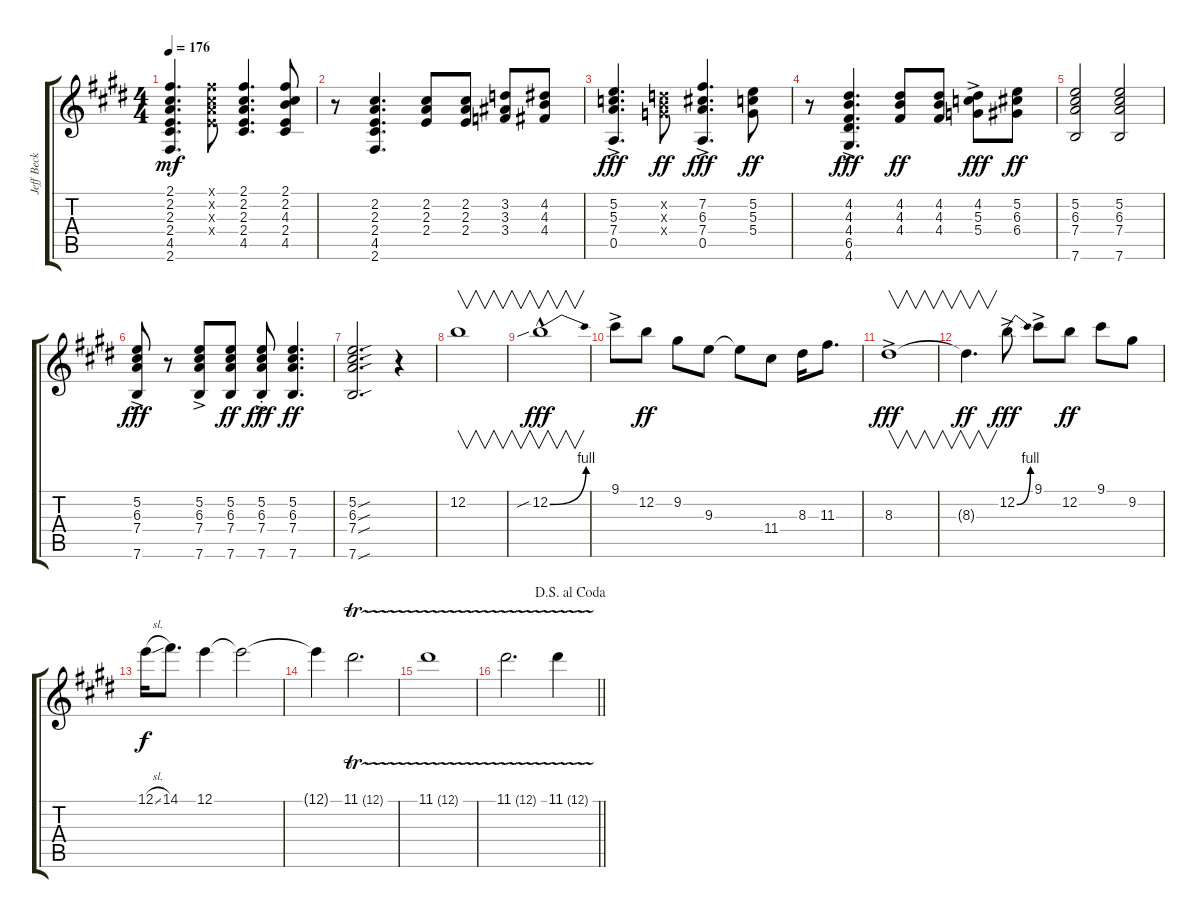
\track ("Jeff Beck Lead Guitar" "Jeff Beck ") {instrument overdrivenguitar}
\staff {score tabs}
\tuning (E4 B3 G3 D3 A2 E2) {hide}
\ts (4 4)
\tempo 176
\clef g2
\ks e
(2.1 2.2 2.3 2.4 4.5 2.6).4{d dy mf} (2.1{x} 2.2{x} 2.3{x} 2.4{x}).8 (2.1 2.2 2.3 2.4 4.5).4{d} (2.1 2.2 4.3 2.4 4.5).8 |
r.8 (2.2 2.3 2.4 4.5 2.6).4{d} (2.2 2.3 2.4).8 (2.2 2.3 2.4).8 (3.2 3.3 3.4).8 (4.2 4.3 4.4).8 |
(5.2{ac} 5.3{ac} 7.4{ac} 0.5{ac}).4{d dy fff} (3.2{x} 4.3{x} 5.4{x}).8{dy ff} (7.2{ac} 6.3{ac} 7.4{ac} 0.5{ac}).4{d dy fff} (5.2 5.3 5.4).8{dy ff} |
r.8 (4.2{ac} 4.3{ac} 4.4{ac} 6.5{ac} 4.6{ac}).4{d dy fff} (4.2 4.3 4.4).8{dy ff} (4.2 4.3 4.4).8 (4.2{ac} 5.3{ac} 5.4{ac}).8{dy fff} (5.2 6.3 6.4).8{dy ff} |
(5.2 6.3 7.4 7.6).2 (5.2 6.3 7.4 7.6).2 |
(5.2{ac} 6.3{ac} 7.4{ac} 7.6{ac}).8{dy fff} r.8 (5.2{ac} 6.3{ac} 7.4{ac} 7.6{ac}).8 (5.2 6.3 7.4 7.6).8{dy ff} (5.2{ac st} 6.3{ac st} 7.4{ac st} 7.6{ac st}).8{dy fff} (5.2 6.3 7.4 7.6).4{d dy ff} |
(5.2{sou} 6.3{sou} 7.4{sou} 7.6{sou}).2{d} r.4 |
12.2.1{v} |
12.2{be (bend 0 0 60 4) sib hac}.1{v dy fff} |
9.1{ac}.8 12.2.8{dy ff} 9.2.8 9.3.8 9.3{t}.8 11.4.8 8.3.16 11.3.8{d} |
8.3{ac}.1{v dy fff} |
8.3{t}.4{v d dy ff} 12.2{be (bend 0 0 60 4) ac}.8{dy fff} 9.1{ac}.8 12.2.8{dy ff} 9.1.8 9.2.8 |
12.1{sl}.16{dy f} 14.1.8{d} 12.1.4 12.1{t}.2 |
12.1{t}.4 11.1{tr (12 32)}.2{d} |
11.1{tr (12 32)}.1 |
\jump dalsegnoalcoda
\barLineRight lightlight
11.1{tr (12 32)}.2{d} 11.1{tr (12 32)}.4
